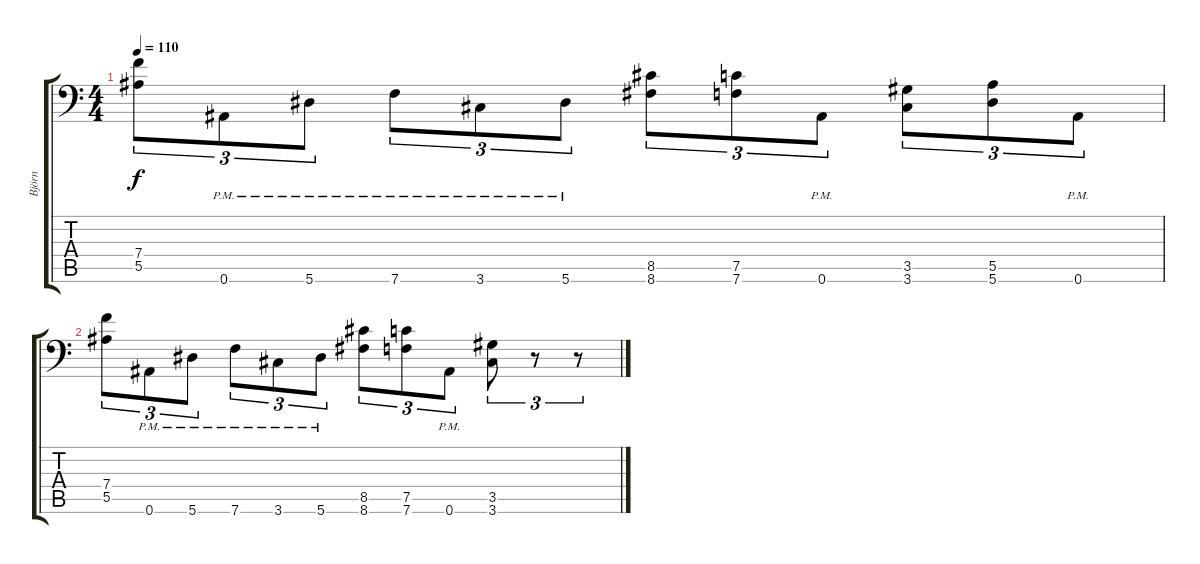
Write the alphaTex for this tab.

\track ("Björn" "Björn") {instrument distortionguitar}
\staff {score tabs}
\tuning (C4 G3 Eb3 Bb2 F2 Bb1) {hide}
\ts (4 4)
\tempo 110
\clef f4
\ks c
(7.4 5.5).8{tu (3 2) dy f} 0.6{pm}.8{tu (3 2)} 5.6{pm}.8{tu (3 2)} 7.6{pm}.8{tu (3 2)} 3.6{pm}.8{tu (3 2)} 5.6{pm}.8{tu (3 2)} (8.5 8.6).8{tu (3 2)} (7.5 7.6).8{tu (3 2)} 0.6{pm}.8{tu (3 2)} (3.5 3.6).8{tu (3 2)} (5.5 5.6).8{tu (3 2)} 0.6{pm}.8{tu (3 2)} |
(7.4 5.5).8{tu (3 2)} 0.6{pm}.8{tu (3 2)} 5.6{pm}.8{tu (3 2)} 7.6{pm}.8{tu (3 2)} 3.6{pm}.8{tu (3 2)} 5.6{pm}.8{tu (3 2)} (8.5 8.6).8{tu (3 2)} (7.5 7.6).8{tu (3 2)} 0.6{pm}.8{tu (3 2)} (3.5 3.6).8{tu (3 2)} r.8{tu (3 2)} r.8{tu (3 2)}
